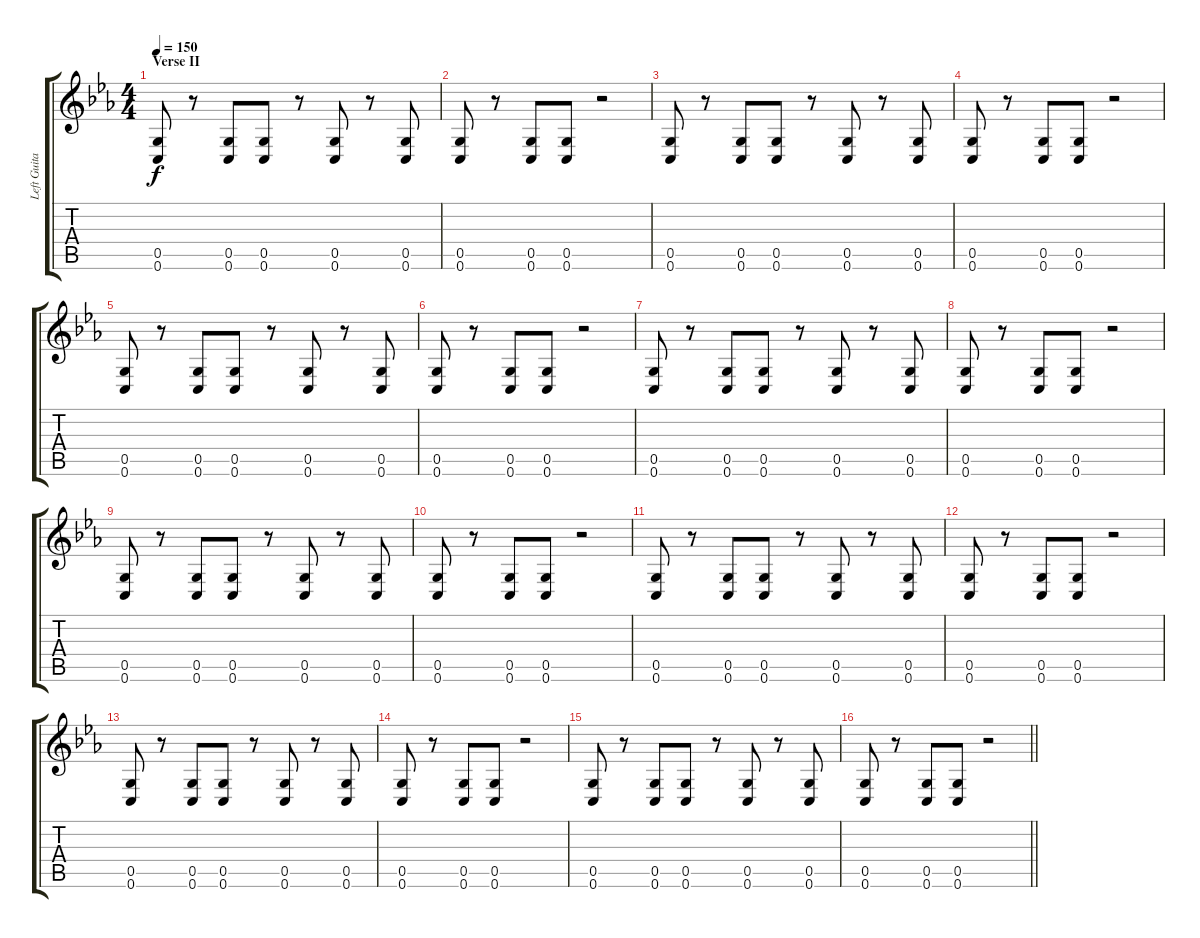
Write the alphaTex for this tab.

\track ("Left Guitar" "Left Guita") {instrument distortionguitar}
\staff {score tabs}
\tuning (D4 A3 F3 C3 G2 C2) {hide}
\ts (4 4)
\section ("" "Verse II")
\tempo 150
\clef g2
\ks eb
(0.5 0.6).8{dy f} r.8 (0.5 0.6).8 (0.5 0.6).8 r.8 (0.5 0.6).8 r.8 (0.5 0.6).8 |
(0.5 0.6).8 r.8 (0.5 0.6).8 (0.5 0.6).8 r.2 |
(0.5 0.6).8 r.8 (0.5 0.6).8 (0.5 0.6).8 r.8 (0.5 0.6).8 r.8 (0.5 0.6).8 |
(0.5 0.6).8 r.8 (0.5 0.6).8 (0.5 0.6).8 r.2 |
(0.5 0.6).8 r.8 (0.5 0.6).8 (0.5 0.6).8 r.8 (0.5 0.6).8 r.8 (0.5 0.6).8 |
(0.5 0.6).8 r.8 (0.5 0.6).8 (0.5 0.6).8 r.2 |
(0.5 0.6).8 r.8 (0.5 0.6).8 (0.5 0.6).8 r.8 (0.5 0.6).8 r.8 (0.5 0.6).8 |
(0.5 0.6).8 r.8 (0.5 0.6).8 (0.5 0.6).8 r.2 |
(0.5 0.6).8 r.8 (0.5 0.6).8 (0.5 0.6).8 r.8 (0.5 0.6).8 r.8 (0.5 0.6).8 |
(0.5 0.6).8 r.8 (0.5 0.6).8 (0.5 0.6).8 r.2 |
(0.5 0.6).8 r.8 (0.5 0.6).8 (0.5 0.6).8 r.8 (0.5 0.6).8 r.8 (0.5 0.6).8 |
(0.5 0.6).8 r.8 (0.5 0.6).8 (0.5 0.6).8 r.2 |
(0.5 0.6).8 r.8 (0.5 0.6).8 (0.5 0.6).8 r.8 (0.5 0.6).8 r.8 (0.5 0.6).8 |
(0.5 0.6).8 r.8 (0.5 0.6).8 (0.5 0.6).8 r.2 |
(0.5 0.6).8 r.8 (0.5 0.6).8 (0.5 0.6).8 r.8 (0.5 0.6).8 r.8 (0.5 0.6).8 |
\barLineRight lightlight
(0.5 0.6).8 r.8 (0.5 0.6).8 (0.5 0.6).8 r.2
